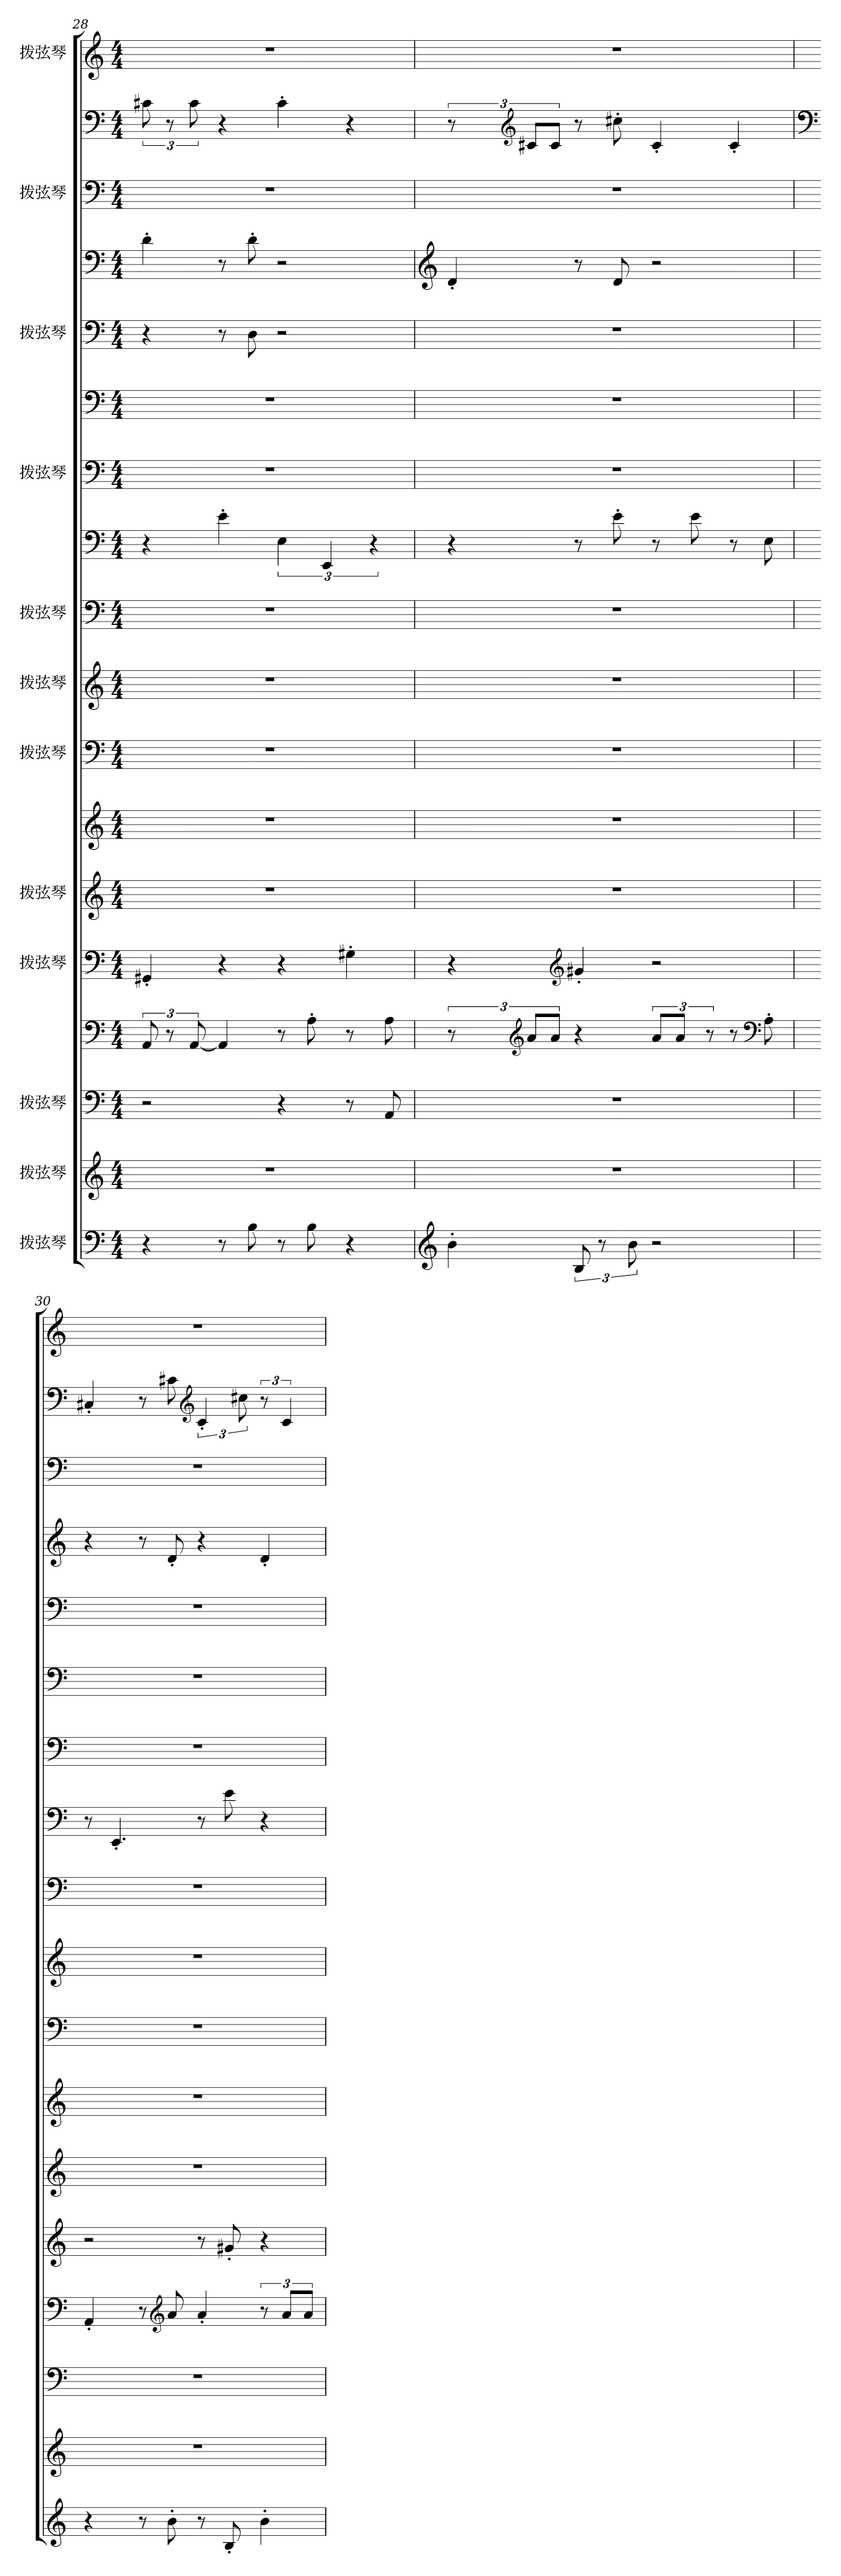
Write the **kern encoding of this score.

**kern	**kern	**kern	**kern	**kern	**kern	**kern	**kern	**kern	**kern	**kern	**kern	**kern	**kern	**kern	**kern	**kern	**kern
*part12	*part11	*part10	*part10	*part9	*part8	*part8	*part7	*part6	*part5	*part5	*part4	*part4	*part3	*part3	*part2	*part2	*part1
*staff18	*staff17	*staff16	*staff15	*staff14	*staff13	*staff12	*staff11	*staff10	*staff9	*staff8	*staff7	*staff6	*staff5	*staff4	*staff3	*staff2	*staff1
*I"拨弦琴	*I"拨弦琴	*I"拨弦琴	*	*I"拨弦琴	*I"拨弦琴	*	*I"拨弦琴	*I"拨弦琴	*I"拨弦琴	*	*I"拨弦琴	*	*I"拨弦琴	*	*I"拨弦琴	*	*I"拨弦琴
!!LO:PB:g=z
*clefF4	*clefG2	*clefF4	*clefF4	*clefF4	*clefG2	*clefG2	*clefF4	*clefG2	*clefF4	*clefF4	*clefF4	*clefF4	*clefF4	*clefF4	*clefF4	*clefF4	*clefG2
*k[]	*k[]	*k[]	*k[]	*k[]	*k[]	*k[]	*k[]	*k[]	*k[]	*k[]	*k[]	*k[]	*k[]	*k[]	*k[]	*k[]	*k[]
*M4/4	*M4/4	*M4/4	*M4/4	*M4/4	*M4/4	*M4/4	*M4/4	*M4/4	*M4/4	*M4/4	*M4/4	*M4/4	*M4/4	*M4/4	*M4/4	*M4/4	*M4/4
=28	=28	=28	=28	=28	=28	=28	=28	=28	=28	=28	=28	=28	=28	=28	=28	=28	=28
4r	1r	2r	12AA/	4GG#X'/	1r	1r	1r	1r	1r	4r	1r	1r	4r	4d'\	1r	12c#X\	1r
.	.	.	12r	.	.	.	.	.	.	.	.	.	.	.	.	12r	.
.	.	.	[12AA/	.	.	.	.	.	.	.	.	.	.	.	.	12c#\	.
8r	.	.	4AA/]	4r	.	.	.	.	.	4e'\	.	.	8r	8r	.	4r	.
8B\	.	.	.	.	.	.	.	.	.	.	.	.	8D\	8d'\	.	.	.
8r	.	4r	8r	4r	.	.	.	.	.	6E\	.	.	2r	2r	.	4c#'\	.
8B\	.	.	8A'\	.	.	.	.	.	.	.	.	.	.	.	.	.	.
.	.	.	.	.	.	.	.	.	.	6EE/	.	.	.	.	.	.	.
4r	.	8r	8r	4G#X'\	.	.	.	.	.	.	.	.	.	.	.	4r	.
.	.	.	.	.	.	.	.	.	.	6r	.	.	.	.	.	.	.
.	.	8AA/	8A\	.	.	.	.	.	.	.	.	.	.	.	.	.	.
=29	=29	=29	=29	=29	=29	=29	=29	=29	=29	=29	=29	=29	=29	=29	=29	=29	=29
*clefG2	*	*	*	*	*	*	*	*	*	*	*	*	*	*clefG2	*	*	*
4b'\	1r	1r	12r	4r	1r	1r	1r	1r	1r	4r	1r	1r	1r	4d'/	1r	12r	1r
*	*	*	*clefG2	*	*	*	*	*	*	*	*	*	*	*	*	*clefG2	*
.	.	.	12a/L	.	.	.	.	.	.	.	.	.	.	.	.	12c#X/L	.
.	.	.	12a/J	.	.	.	.	.	.	.	.	.	.	.	.	12c#/J	.
*	*	*	*	*clefG2	*	*	*	*	*	*	*	*	*	*	*	*	*
12B/	.	.	4r	4g#X'/	.	.	.	.	.	8r	.	.	.	8r	.	8r	.
12r	.	.	.	.	.	.	.	.	.	.	.	.	.	.	.	.	.
.	.	.	.	.	.	.	.	.	.	8e'\	.	.	.	8d/	.	8cc#X'\	.
12b\	.	.	.	.	.	.	.	.	.	.	.	.	.	.	.	.	.
2r	.	.	12a/L	2r	.	.	.	.	.	8r	.	.	.	2r	.	4c#'/	.
.	.	.	12a/J	.	.	.	.	.	.	.	.	.	.	.	.	.	.
.	.	.	.	.	.	.	.	.	.	8e\	.	.	.	.	.	.	.
.	.	.	12r	.	.	.	.	.	.	.	.	.	.	.	.	.	.
.	.	.	8r	.	.	.	.	.	.	8r	.	.	.	.	.	4c#'/	.
*	*	*	*clefF4	*	*	*	*	*	*	*	*	*	*	*	*	*	*
.	.	.	8A'\	.	.	.	.	.	.	8E\	.	.	.	.	.	.	.
!!LO:PB:g=z
=30	=30	=30	=30	=30	=30	=30	=30	=30	=30	=30	=30	=30	=30	=30	=30	=30	=30
*	*	*	*	*	*	*	*	*	*	*	*	*	*	*	*	*clefF4	*
4r	1r	1r	4AA'/	2r	1r	1r	1r	1r	1r	8r	1r	1r	1r	4r	1r	4C#X'/	1r
.	.	.	.	.	.	.	.	.	.	4.EE'/	.	.	.	.	.	.	.
8r	.	.	8r	.	.	.	.	.	.	.	.	.	.	8r	.	8r	.
*	*	*	*clefG2	*	*	*	*	*	*	*	*	*	*	*	*	*	*
8b'\	.	.	8a/	.	.	.	.	.	.	.	.	.	.	8d'/	.	8c#X\	.
*	*	*	*	*	*	*	*	*	*	*	*	*	*	*	*	*clefG2	*
8r	.	.	4a'/	8r	.	.	.	.	.	8r	.	.	.	4r	.	6c#'/	.
8B'/	.	.	.	8g#X'/	.	.	.	.	.	8e\	.	.	.	.	.	.	.
.	.	.	.	.	.	.	.	.	.	.	.	.	.	.	.	12cc#X\	.
4b'\	.	.	12r	4r	.	.	.	.	.	4r	.	.	.	4d'/	.	12r	.
.	.	.	12a/L	.	.	.	.	.	.	.	.	.	.	.	.	6c#/	.
.	.	.	12a/J	.	.	.	.	.	.	.	.	.	.	.	.	.	.
=	=	=	=	=	=	=	=	=	=	=	=	=	=	=	=	=	=
*-	*-	*-	*-	*-	*-	*-	*-	*-	*-	*-	*-	*-	*-	*-	*-	*-	*-
